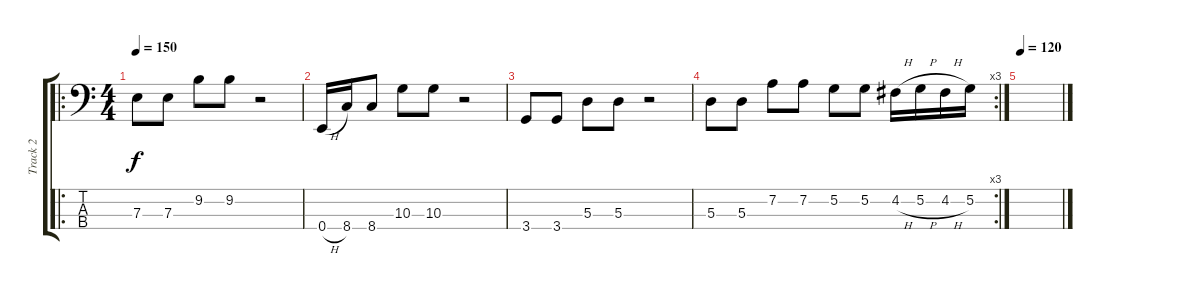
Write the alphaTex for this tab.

\track ("Track 2" "Track 2") {instrument acousticguitarsteel}
\staff {score tabs}
\tuning (G2 D2 A1 E1) {hide}
\ro
\ts (4 4)
\tempo 150
\clef f4
\ks c
7.3.8{dy f volume 8} 7.3.8 9.2.8 9.2.8 r.2 |
0.4{h}.16 8.4.16 8.4.8 10.3.8 10.3.8 r.2 |
3.4.8 3.4.8 5.3.8 5.3.8 r.2 |
\rc 3
5.3.8 5.3.8 7.2.8 7.2.8 5.2.8 5.2.8 4.2{h}.16 5.2{h}.16 4.2{h}.16 5.2.16 |
\tempo 120
